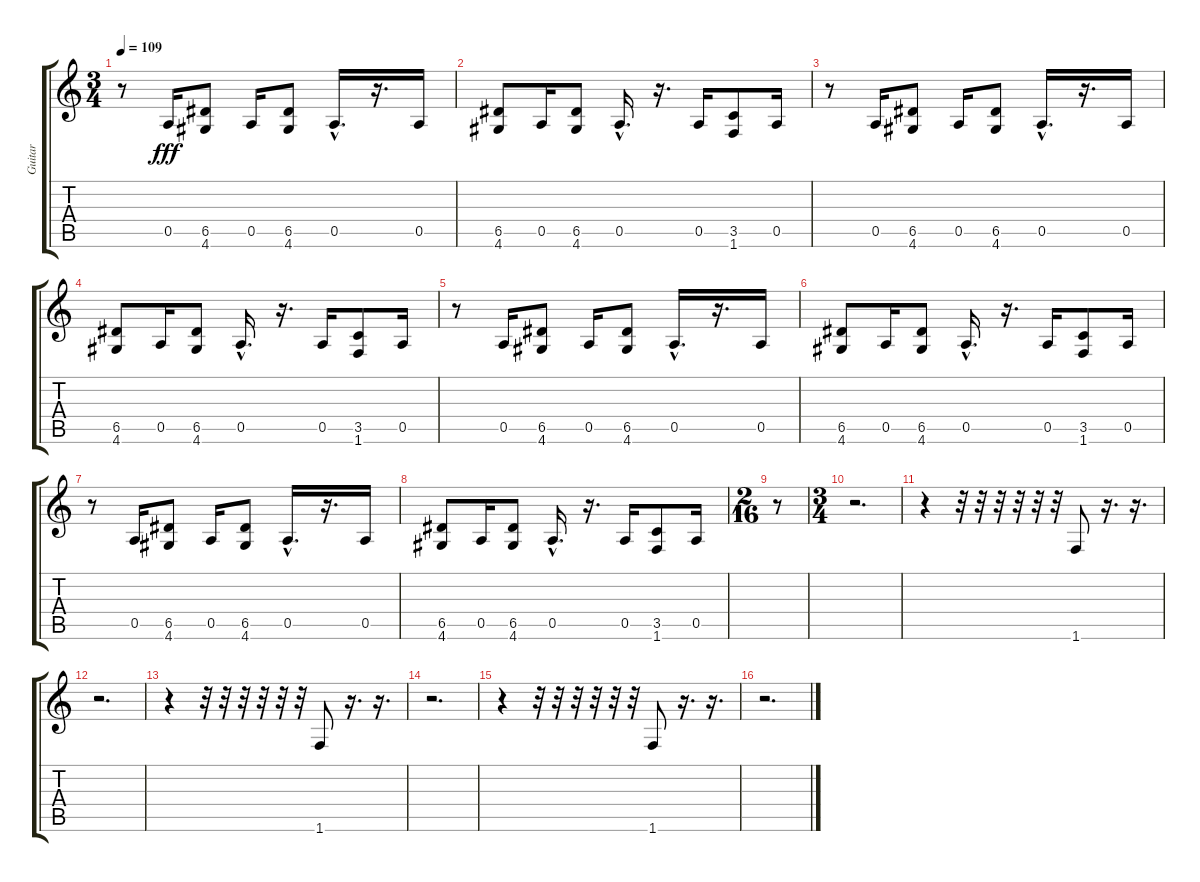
\track ("Guitar" "Guitar") {instrument distortionguitar}
\staff {score tabs}
\tuning (E4 B3 G3 D3 A2 E2) {hide}
\ts (3 4)
\tempo 109
\clef g2
\ks c
r.8{dy fff} 0.5.16 (6.5 4.6).8 0.5.16 (6.5 4.6).8 0.5{hac}.16{d} r.16{d} 0.5.16 |
(6.5 4.6).8 0.5.16 (6.5 4.6).8 0.5{hac}.16{d} r.16{d} 0.5.16 (3.5 1.6).8 0.5.16 |
r.8 0.5.16 (6.5 4.6).8 0.5.16 (6.5 4.6).8 0.5{hac}.16{d} r.16{d} 0.5.16 |
(6.5 4.6).8 0.5.16 (6.5 4.6).8 0.5{hac}.16{d} r.16{d} 0.5.16 (3.5 1.6).8 0.5.16 |
r.8 0.5.16 (6.5 4.6).8 0.5.16 (6.5 4.6).8 0.5{hac}.16{d} r.16{d} 0.5.16 |
(6.5 4.6).8 0.5.16 (6.5 4.6).8 0.5{hac}.16{d} r.16{d} 0.5.16 (3.5 1.6).8 0.5.16 |
r.8 0.5.16 (6.5 4.6).8 0.5.16 (6.5 4.6).8 0.5{hac}.16{d} r.16{d} 0.5.16 |
(6.5 4.6).8 0.5.16 (6.5 4.6).8 0.5{hac}.16{d} r.16{d} 0.5.16 (3.5 1.6).8 0.5.16 |
\ts (2 16)
r.8 |
\ts (3 4)
r.2{d} |
r.4 r.32 r.32 r.32 r.32 r.32 r.32 1.6.8 r.16{d} r.16{d} |
r.2{d} |
r.4 r.32 r.32 r.32 r.32 r.32 r.32 1.6.8 r.16{d} r.16{d} |
r.2{d} |
r.4 r.32 r.32 r.32 r.32 r.32 r.32 1.6.8 r.16{d} r.16{d} |
r.2{d}
